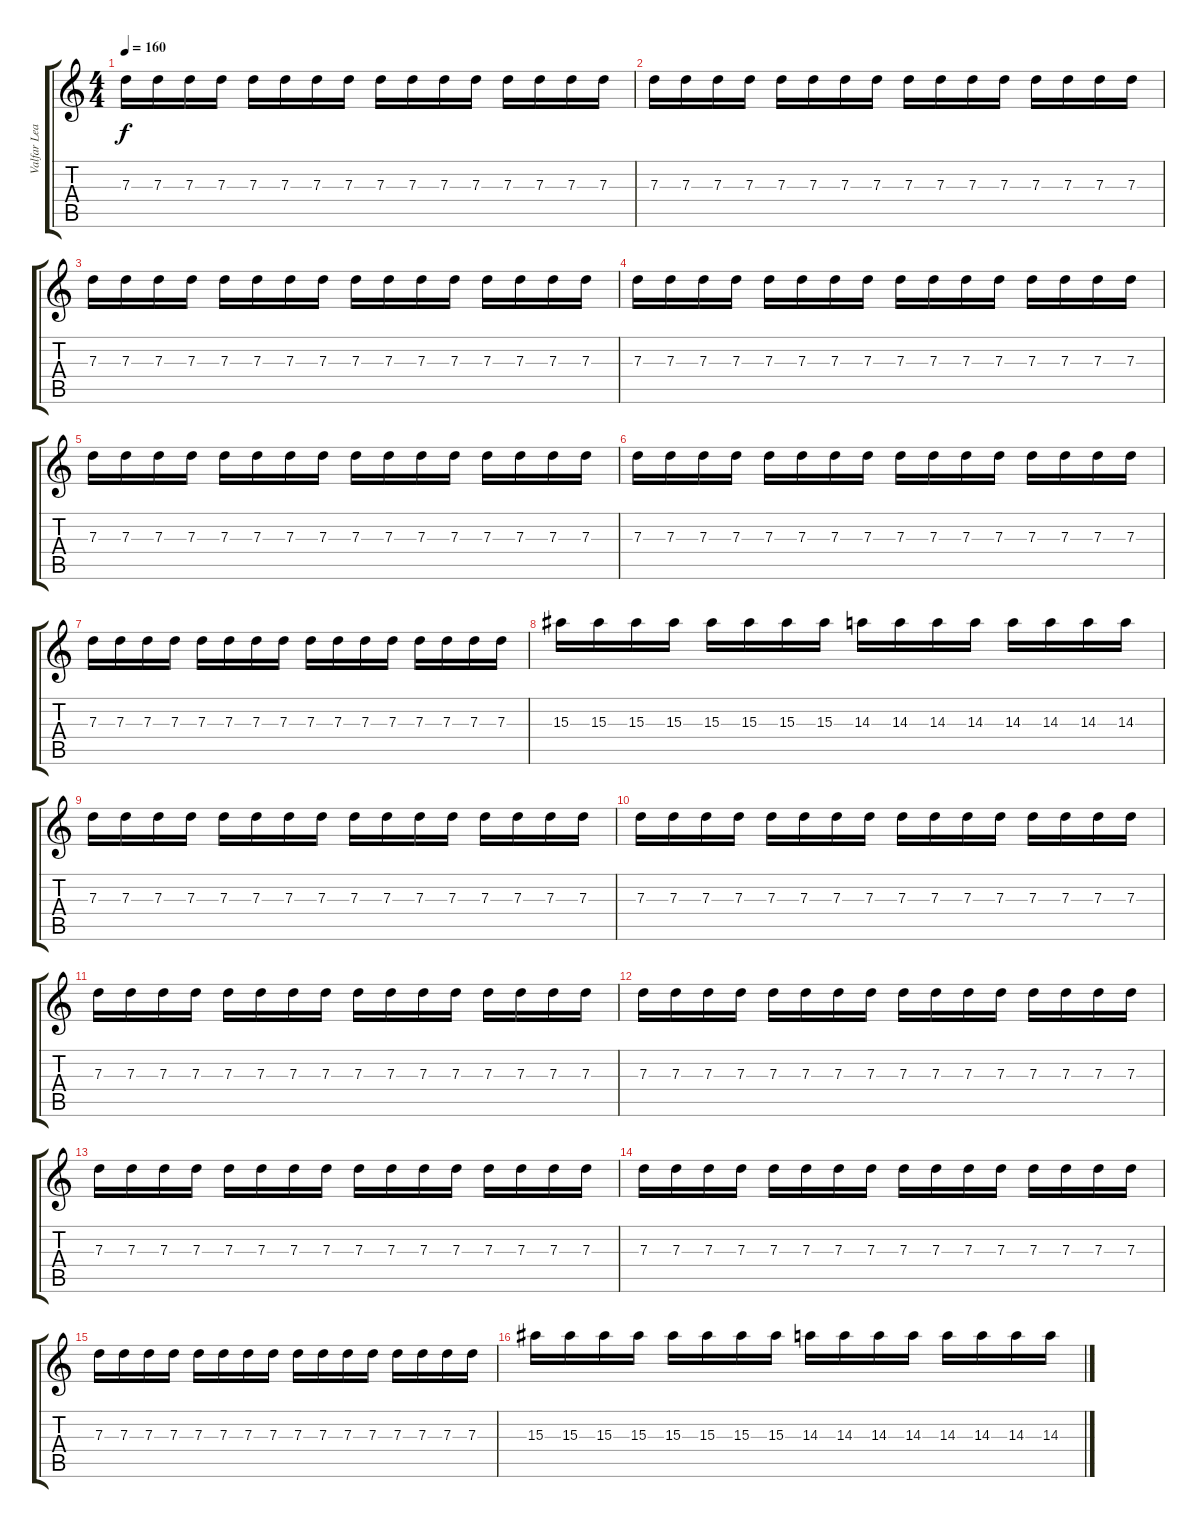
\track ("Valfar Lead gitar" "Valfar Lea") {instrument overdrivenguitar}
\staff {score tabs}
\tuning (E4 B3 G3 D3 A2 E2) {hide}
\ts (4 4)
\tempo 160
\clef g2
\ks c
7.3.16{dy f volume 12} 7.3.16 7.3.16 7.3.16 7.3.16 7.3.16 7.3.16 7.3.16 7.3.16 7.3.16 7.3.16 7.3.16 7.3.16 7.3.16 7.3.16 7.3.16 |
7.3.16 7.3.16 7.3.16 7.3.16 7.3.16 7.3.16 7.3.16 7.3.16 7.3.16 7.3.16 7.3.16 7.3.16 7.3.16 7.3.16 7.3.16 7.3.16 |
7.3.16 7.3.16 7.3.16 7.3.16 7.3.16 7.3.16 7.3.16 7.3.16 7.3.16 7.3.16 7.3.16 7.3.16 7.3.16 7.3.16 7.3.16 7.3.16 |
7.3.16 7.3.16 7.3.16 7.3.16 7.3.16 7.3.16 7.3.16 7.3.16 7.3.16 7.3.16 7.3.16 7.3.16 7.3.16 7.3.16 7.3.16 7.3.16 |
7.3.16 7.3.16 7.3.16 7.3.16 7.3.16 7.3.16 7.3.16 7.3.16 7.3.16 7.3.16 7.3.16 7.3.16 7.3.16 7.3.16 7.3.16 7.3.16 |
7.3.16 7.3.16 7.3.16 7.3.16 7.3.16 7.3.16 7.3.16 7.3.16 7.3.16 7.3.16 7.3.16 7.3.16 7.3.16 7.3.16 7.3.16 7.3.16 |
7.3.16 7.3.16 7.3.16 7.3.16 7.3.16 7.3.16 7.3.16 7.3.16 7.3.16 7.3.16 7.3.16 7.3.16 7.3.16 7.3.16 7.3.16 7.3.16 |
15.3.16 15.3.16 15.3.16 15.3.16 15.3.16 15.3.16 15.3.16 15.3.16 14.3.16 14.3.16 14.3.16 14.3.16 14.3.16 14.3.16 14.3.16 14.3.16 |
7.3.16 7.3.16 7.3.16 7.3.16 7.3.16 7.3.16 7.3.16 7.3.16 7.3.16 7.3.16 7.3.16 7.3.16 7.3.16 7.3.16 7.3.16 7.3.16 |
7.3.16 7.3.16 7.3.16 7.3.16 7.3.16 7.3.16 7.3.16 7.3.16 7.3.16 7.3.16 7.3.16 7.3.16 7.3.16 7.3.16 7.3.16 7.3.16 |
7.3.16 7.3.16 7.3.16 7.3.16 7.3.16 7.3.16 7.3.16 7.3.16 7.3.16 7.3.16 7.3.16 7.3.16 7.3.16 7.3.16 7.3.16 7.3.16 |
7.3.16 7.3.16 7.3.16 7.3.16 7.3.16 7.3.16 7.3.16 7.3.16 7.3.16 7.3.16 7.3.16 7.3.16 7.3.16 7.3.16 7.3.16 7.3.16 |
7.3.16 7.3.16 7.3.16 7.3.16 7.3.16 7.3.16 7.3.16 7.3.16 7.3.16 7.3.16 7.3.16 7.3.16 7.3.16 7.3.16 7.3.16 7.3.16 |
7.3.16 7.3.16 7.3.16 7.3.16 7.3.16 7.3.16 7.3.16 7.3.16 7.3.16 7.3.16 7.3.16 7.3.16 7.3.16 7.3.16 7.3.16 7.3.16 |
7.3.16 7.3.16 7.3.16 7.3.16 7.3.16 7.3.16 7.3.16 7.3.16 7.3.16 7.3.16 7.3.16 7.3.16 7.3.16 7.3.16 7.3.16 7.3.16 |
15.3.16 15.3.16 15.3.16 15.3.16 15.3.16 15.3.16 15.3.16 15.3.16 14.3.16 14.3.16 14.3.16 14.3.16 14.3.16 14.3.16 14.3.16 14.3.16
